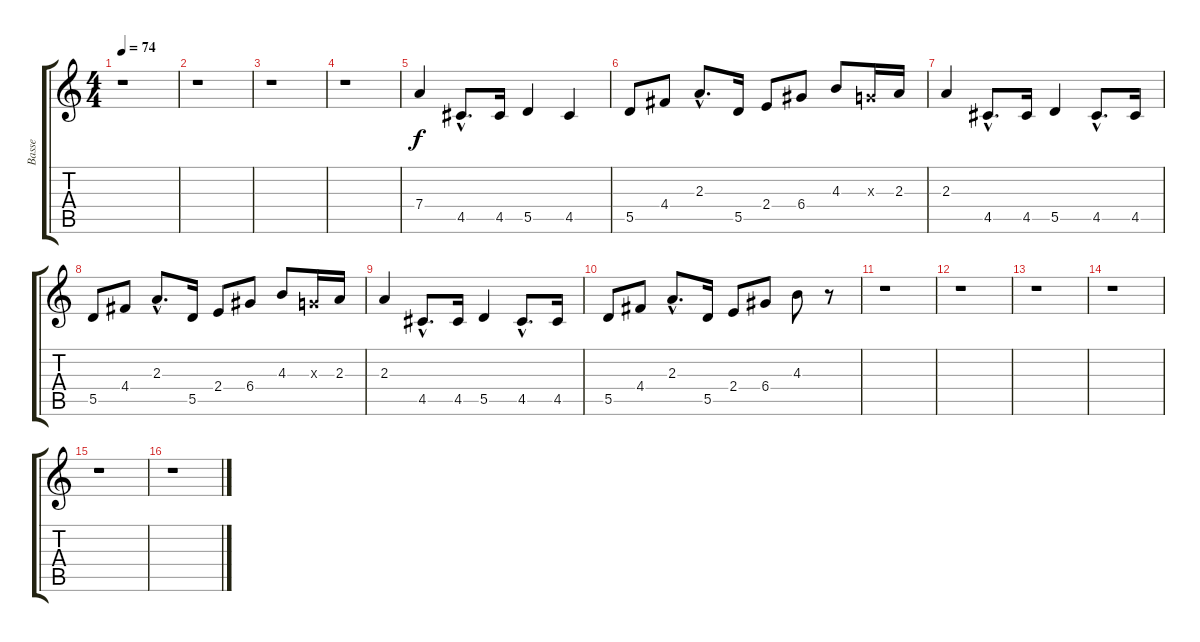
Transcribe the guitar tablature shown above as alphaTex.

\track ("Basse" "Basse") {instrument electricbasspick}
\staff {score tabs}
\tuning (E4 B3 G3 D3 A2 E2) {hide}
\ts (4 4)
\tempo 74
\clef g2
\ks c
r.1{dy f instrument electricbasspick} |
r.1 |
r.1 |
r.1 |
7.4.4 4.5{hac}.8{d} 4.5.16 5.5.4 4.5.4 |
5.5.8 4.4.8 2.3{hac}.8{d} 5.5.16 2.4.8 6.4.8 4.3.8 0.3{x}.16 2.3.16 |
2.3.4 4.5{hac}.8{d} 4.5.16 5.5.4 4.5{hac}.8{d} 4.5.16 |
5.5.8 4.4.8 2.3{hac}.8{d} 5.5.16 2.4.8 6.4.8 4.3.8 0.3{x}.16 2.3.16 |
2.3.4 4.5{hac}.8{d} 4.5.16 5.5.4 4.5{hac}.8{d} 4.5.16 |
5.5.8 4.4.8 2.3{hac}.8{d} 5.5.16 2.4.8 6.4.8 4.3.8 r.8 |
r.1 |
r.1 |
r.1 |
r.1 |
r.1 |
r.1
